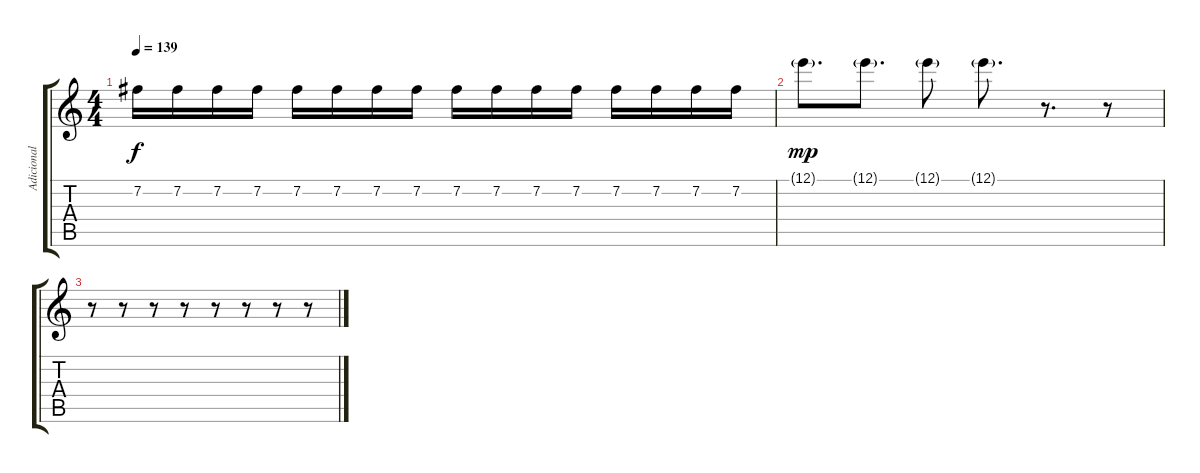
\track ("Adicional" "Adicional") {instrument overdrivenguitar}
\staff {score tabs}
\tuning (E4 B3 G3 D3 A2 E2) {hide}
\ts (4 4)
\tempo 139
\clef g2
\ks c
7.2.16{dy f} 7.2.16 7.2.16 7.2.16 7.2.16 7.2.16 7.2.16 7.2.16 7.2.16 7.2.16 7.2.16 7.2.16 7.2.16 7.2.16 7.2.16 7.2.16 |
12.1{g}.8{d dy mp} 12.1{g}.8{d} 12.1{g}.8 12.1{g}.8{d} r.8{d} r.8 |
r.8 r.8 r.8 r.8 r.8 r.8 r.8 r.8
